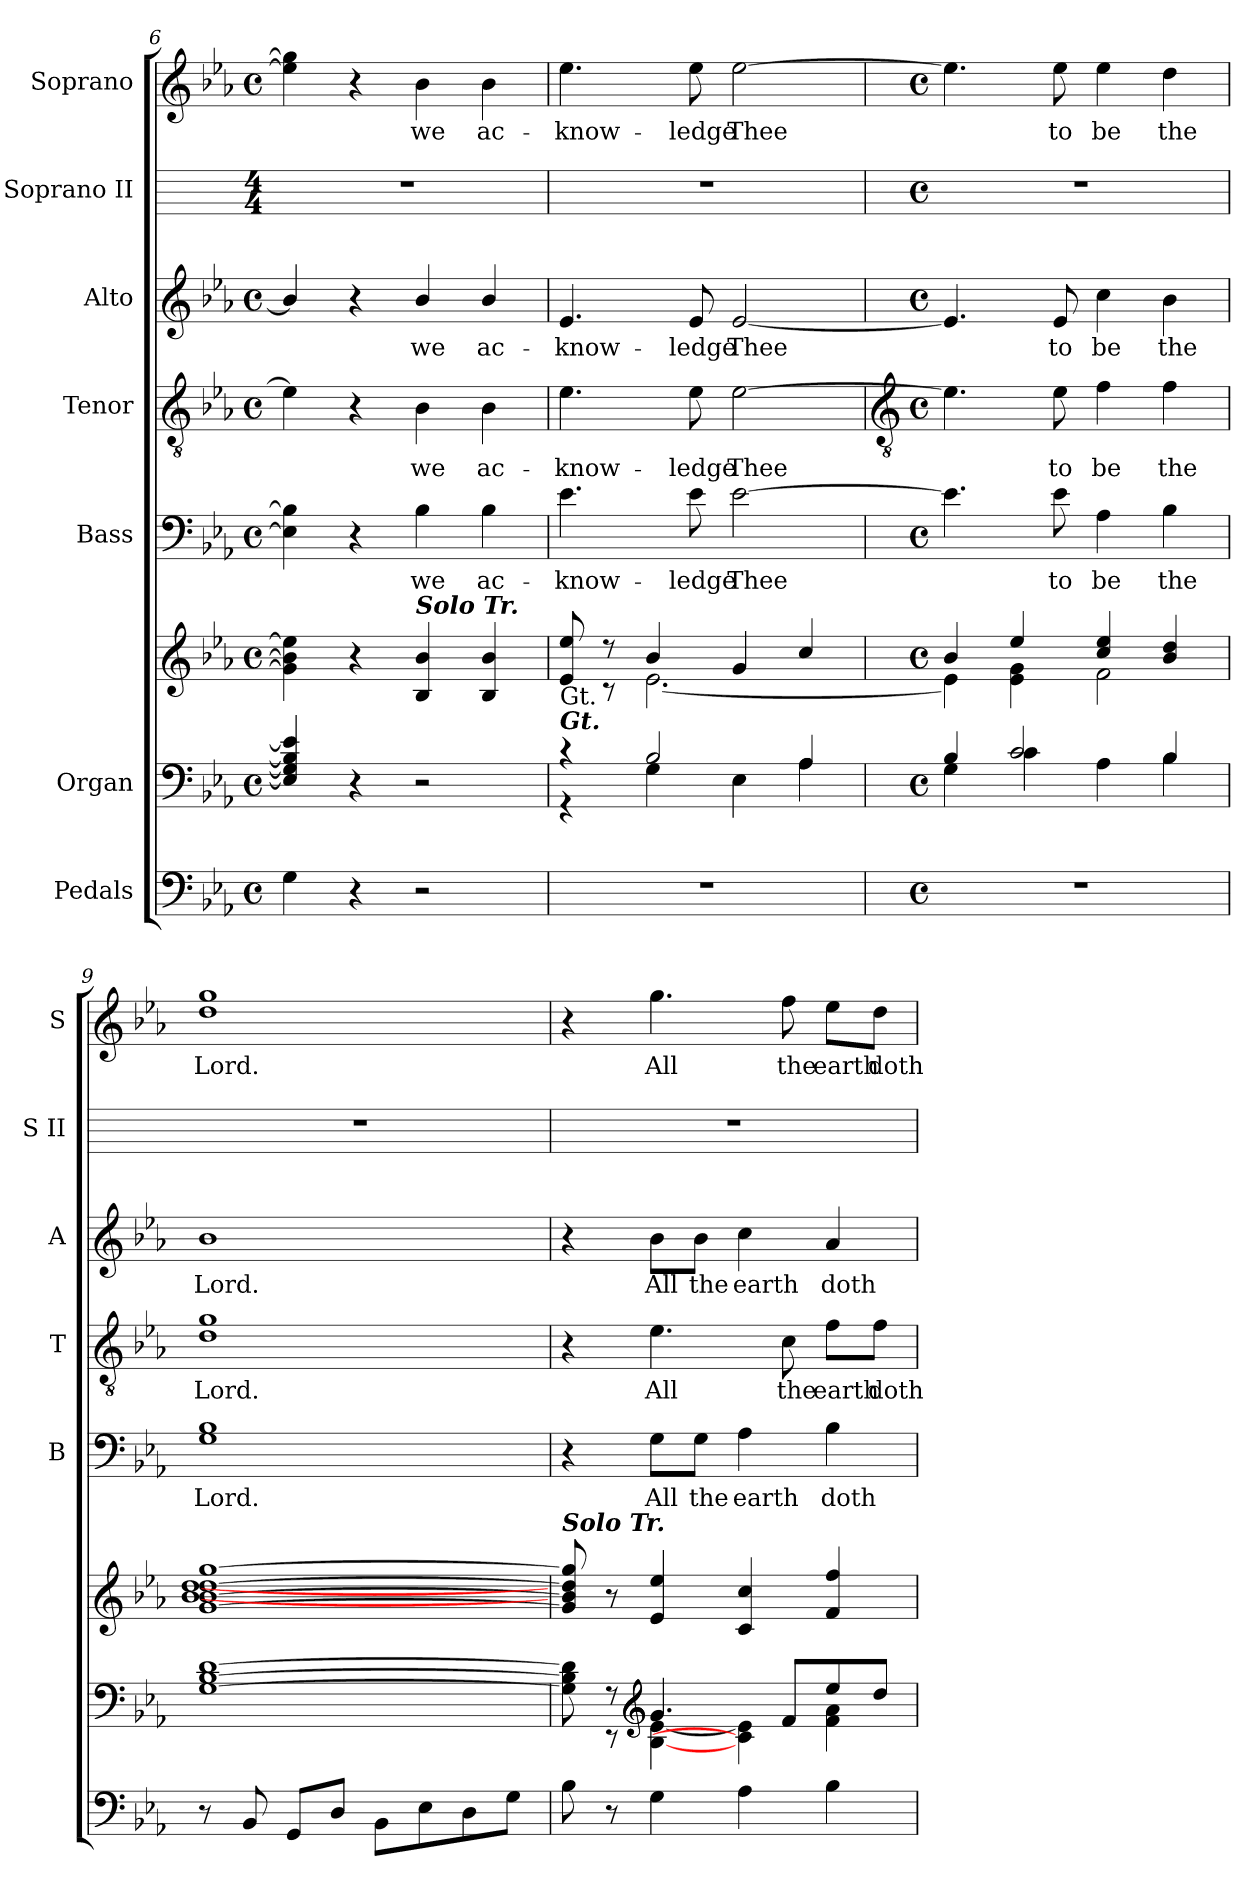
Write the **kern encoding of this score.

**kern	**kern	**kern	**kern	**text	**kern	**text	**kern	**text	**kern	**kern	**text
*part7	*part6	*part6	*part5	*part5	*part4	*part4	*part3	*part3	*part2	*part1	*part1
*staff8	*staff7	*staff6	*staff5	*staff5	*staff4	*staff4	*staff3	*staff3	*staff2	*staff1	*staff1
*I"Pedals	*I"Organ	*	*I"Bass	*	*I"Tenor	*	*I"Alto	*	*I"Soprano II	*I"Soprano	*
*	*	*	*I'B	*	*I'T	*	*I'A	*	*I'S II	*I'S	*
*clefF4	*clefF4	*clefG2	*clefF4	*	*clefGv2	*	*clefG2	*	*	*clefG2	*
*k[b-e-a-]	*k[b-e-a-]	*k[b-e-a-]	*k[b-e-a-]	*	*k[b-e-a-]	*	*k[b-e-a-]	*	*	*k[b-e-a-]	*
*E-:	*E-:	*E-:	*E-:	*	*E-:	*	*E-:	*	*	*E-:	*
*M4/4	*M4/4	*M4/4	*M4/4	*	*M4/4	*	*M4/4	*	*M4/4	*M4/4	*
*met(c)	*met(c)	*met(c)	*met(c)	*	*met(c)	*	*met(c)	*	*	*met(c)	*
=6	=6	=6	=6	=6	=6	=6	=6	=6	=6	=6	=6
*	*^	*^	*	*	*	*	*	*	*	*	*
4G	4E-/] 4G/] 4B-/] 4e-/]	2ryy	4g\] 4b-\] 4ee-\]	2ryy	4E-] 4B-]	.	4e-]	.	4b-/]	.	1r	4ee-] 4gg]	.
4r	4r	.	4r	.	4r	.	4r	.	4r	.	.	4r	.
!	!	!	!LO:TX:a:Bi:t=Solo Tr.	!	!	!	!	!	!	!	!	!	!
!	!	!	!	!	!	!LO:LY:b	!	!LO:LY:b	!	!LO:LY:b	!	!	!LO:LY:b
2r	2r	2ryy	4B-/ 4b-/	2ryy	4B-	we	4B-	we	4b-/	we	.	4b-	we
!	!	!	!	!	!	!LO:LY:b	!	!LO:LY:b	!	!LO:LY:b	!	!	!LO:LY:b
.	.	.	4B-/ 4b-/	.	4B-	ac-	4B-	ac-	4b-/	ac-	.	4b-	ac-
=7	=7	=7	=7	=7	=7	=7	=7	=7	=7	=7	=7	=7	=7
!	!LO:TX:a:Bi:t=Gt.	!	!	!	!	!	!	!	!	!	!	!	!
!	!LO:TX:a:t=Gt.	!	!	!	!	!	!	!	!	!	!	!	!
!	!	!	!	!	!	!LO:LY:b	!	!LO:LY:b	!	!LO:LY:b	!	!	!LO:LY:b
1r	4r	4r	8e-/ 8ee-/	8ryy	4.e-	-know-	4.e-	-know-	4.e-	-know-	1r	4.ee-	-know-
.	.	.	8r	8r	.	.	.	.	.	.	.	.	.
.	2B-/	4G\	4b-/	[2.e-\	.	.	.	.	.	.	.	.	.
!	!	!	!	!	!	!LO:LY:b	!	!LO:LY:b	!	!LO:LY:b	!	!	!LO:LY:b
.	.	.	.	.	8e-	-ledge	8e-	-ledge	8e-	-ledge	.	8ee-	-ledge
!	!	!	!	!	!	!LO:LY:b	!	!LO:LY:b	!	!LO:LY:b	!	!	!LO:LY:b
.	.	4E-\	4g/	.	[2e-	Thee	[2e-	Thee	[2e-	Thee	.	[2ee-	Thee
.	4A-/	4A-\	4cc/	.	.	.	.	.	.	.	.	.	.
!!LO:LB:g=z
=8	=8	=8	=8	=8	=8	=8	=8	=8	=8	=8	=8	=8	=8
*	*	*	*	*	*	*	*clefGv2	*	*	*	*	*	*
*M4/4	*M4/4	*	*M4/4	*	*M4/4	*	*M4/4	*	*M4/4	*	*M4/4	*M4/4	*
*met(c)	*met(c)	*	*met(c)	*	*met(c)	*	*met(c)	*	*met(c)	*	*met(c)	*met(c)	*
1r	4B-/	4G\	4b-/	4e-\]	4.e-]	.	4.e-]	.	4.e-]	.	1r	4.ee-]	.
.	2c/	4c\	4ee-/	4e-\ 4g\	.	.	.	.	.	.	.	.	.
!	!	!	!	!	!	!LO:LY:b	!	!LO:LY:b	!	!LO:LY:b	!	!	!LO:LY:b
.	.	.	.	.	8e-	to	8e-	to	8e-	to	.	8ee-	to
!	!	!	!	!	!	!LO:LY:b	!	!LO:LY:b	!	!LO:LY:b	!	!	!LO:LY:b
.	.	4A-\	4cc/ 4ee-/	2f\	4A-	be	4f	be	4cc	be	.	4ee-	be
!	!	!	!	!	!	!LO:LY:b	!	!LO:LY:b	!	!LO:LY:b	!	!	!LO:LY:b
.	4B-/	4B-\	4b-/ 4dd/	.	4B-	the	4f	the	4b-	the	.	4dd	the
=9	=9	=9	=9	=9	=9	=9	=9	=9	=9	=9	=9	=9	=9
!	!	!	!	!	!	!LO:LY:b	!	!LO:LY:b	!	!LO:LY:b	!	!	!LO:LY:b
8r	[1G\ [1B-\ [1d\	1ryy	[1g/ [1b-/ [1dd/ [1gg/	[1b-\ [1dd\	1G 1B-	Lord.	1d 1g	Lord.	1b-	Lord.	1r	1dd 1gg	Lord.
8BB-	.	.	.	.	.	.	.	.	.	.	.	.	.
8GGL	.	.	.	.	.	.	.	.	.	.	.	.	.
8DJ	.	.	.	.	.	.	.	.	.	.	.	.	.
8BB-L	.	.	.	.	.	.	.	.	.	.	.	.	.
8E-	.	.	.	.	.	.	.	.	.	.	.	.	.
8D	.	.	.	.	.	.	.	.	.	.	.	.	.
8GJ	.	.	.	.	.	.	.	.	.	.	.	.	.
=10	=10	=10	=10	=10	=10	=10	=10	=10	=10	=10	=10	=10	=10
!	!	!	!LO:TX:a:Bi:t=Solo Tr.	!	!	!	!	!	!	!	!	!	!
8B-	8G\] 8B-\] 8d\]	8ryy	8g/] 8b-/] 8dd/] 8gg/]	2ryy	4r	.	4r	.	4r	.	1r	4r	.
8r	8r	8r	8r	.	.	.	.	.	.	.	.	.	.
*	*clefG2	*	*	*	*	*	*	*	*	*	*	*	*
!	!	!	!	!	!	!LO:LY:b	!	!LO:LY:b	!	!LO:LY:b	!	!	!LO:LY:b
4G	4.g/	[4B-\ [4e-\	4e-/ 4ee-/	.	8G\L	All	4.e-	All	8b-\L	All	.	4.gg	All
!	!	!	!	!	!	!LO:LY:b	!	!	!	!LO:LY:b	!	!	!
.	.	.	.	.	8G\J	the	.	.	8b-\J	the	.	.	.
!	!	!	!	!	!	!LO:LY:b	!	!	!	!LO:LY:b	!	!	!
4A-	.	4c\] 4e-\]	4c/ 4cc/	2ryy	4A-	earth	.	.	4cc	earth	.	.	.
!	!	!	!	!	!	!	!	!LO:LY:b	!	!	!	!	!LO:LY:b
.	8f/L	.	.	.	.	.	8c	the	.	.	.	8ff	the
!	!	!	!	!	!	!LO:LY:b	!	!LO:LY:b	!	!LO:LY:b	!	!	!LO:LY:b
4B-	8ee-/	4f\ 4a-\	4f/ 4ff/	.	4B-	doth	8f\L	earth	4a-	doth	.	8ee-\L	earth
!	!	!	!	!	!	!	!	!LO:LY:b	!	!	!	!	!LO:LY:b
.	8dd/J	.	.	.	.	.	8f\J	doth	.	.	.	8dd\J	doth
*	*v	*v	*	*	*	*	*	*	*	*	*	*	*
*	*	*v	*v	*	*	*	*	*	*	*	*	*
=	=	=	=	=	=	=	=	=	=	=	=
*-	*-	*-	*-	*-	*-	*-	*-	*-	*-	*-	*-
